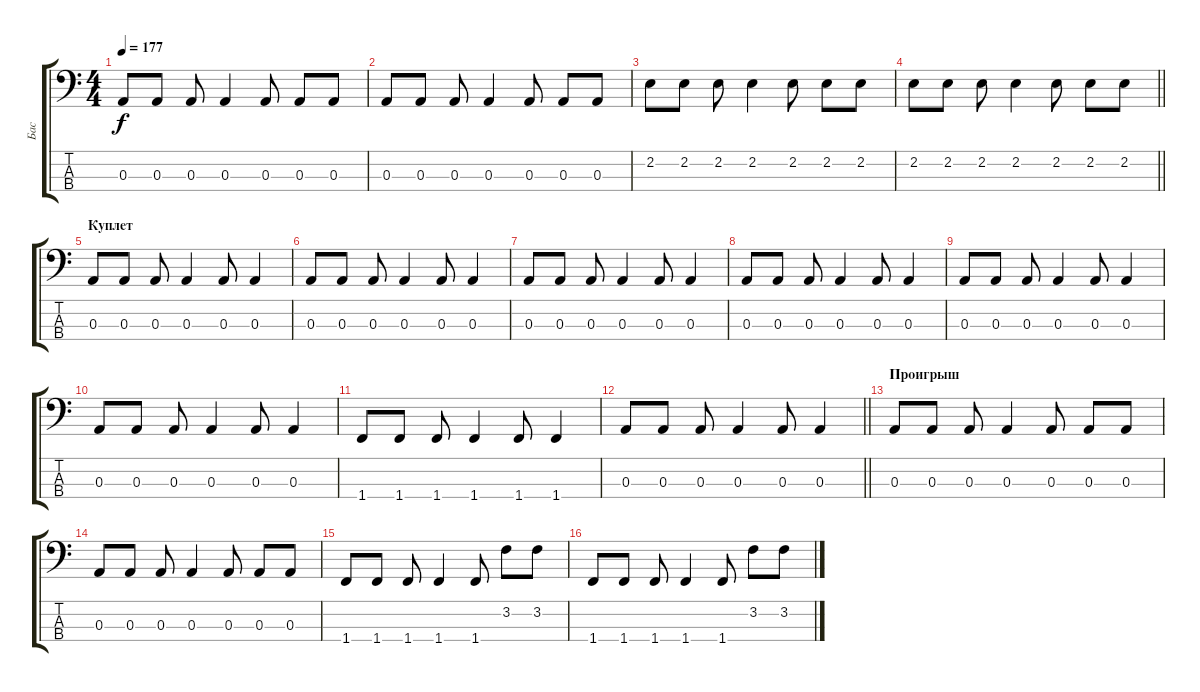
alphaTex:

\track ("Бас " "Бас ") {instrument slapbass2}
\staff {score tabs}
\tuning (G2 D2 A1 E1) {hide}
\ts (4 4)
\tempo 177
\clef f4
\ks c
0.3.8{dy f} 0.3.8 0.3.8 0.3.4 0.3.8 0.3.8 0.3.8 |
0.3.8 0.3.8 0.3.8 0.3.4 0.3.8 0.3.8 0.3.8 |
2.2.8 2.2.8 2.2.8 2.2.4 2.2.8 2.2.8 2.2.8 |
\barLineRight lightlight
2.2.8 2.2.8 2.2.8 2.2.4 2.2.8 2.2.8 2.2.8 |
\section ("" "Куплет")
0.3.8 0.3.8 0.3.8 0.3.4 0.3.8 0.3.4 |
0.3.8 0.3.8 0.3.8 0.3.4 0.3.8 0.3.4 |
0.3.8 0.3.8 0.3.8 0.3.4 0.3.8 0.3.4 |
0.3.8 0.3.8 0.3.8 0.3.4 0.3.8 0.3.4 |
0.3.8 0.3.8 0.3.8 0.3.4 0.3.8 0.3.4 |
0.3.8 0.3.8 0.3.8 0.3.4 0.3.8 0.3.4 |
1.4.8 1.4.8 1.4.8 1.4.4 1.4.8 1.4.4 |
\barLineRight lightlight
0.3.8 0.3.8 0.3.8 0.3.4 0.3.8 0.3.4 |
\section ("" "Проигрыш")
0.3.8 0.3.8 0.3.8 0.3.4 0.3.8 0.3.8 0.3.8 |
0.3.8 0.3.8 0.3.8 0.3.4 0.3.8 0.3.8 0.3.8 |
1.4.8 1.4.8 1.4.8 1.4.4 1.4.8 3.2.8 3.2.8 |
1.4.8 1.4.8 1.4.8 1.4.4 1.4.8 3.2.8 3.2.8
